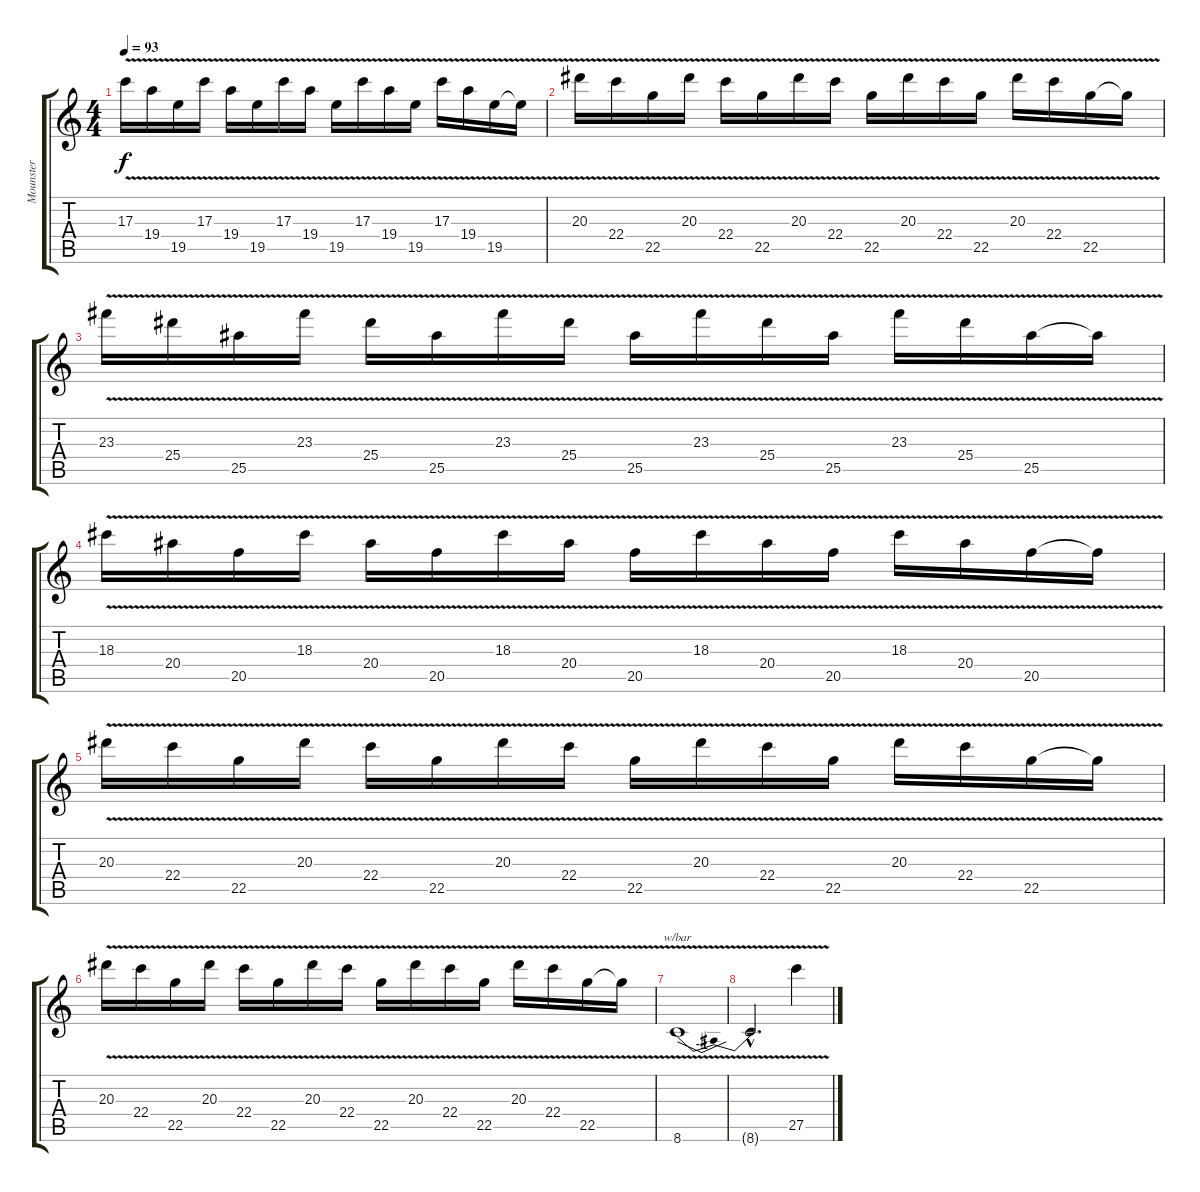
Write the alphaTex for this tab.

\track ("Mounster" "Mounster") {instrument overdrivenguitar}
\staff {score tabs}
\tuning (E4 B3 G3 D3 A2 E2) {hide}
\ts (4 4)
\tempo 93
\clef g2
\ks c
17.3{v}.16{dy f} 19.4{v}.16 19.5{v}.16 17.3{v}.16 19.4{v}.16 19.5{v}.16 17.3{v}.16 19.4{v}.16 19.5{v}.16 17.3{v}.16 19.4{v}.16 19.5{v}.16 17.3{v}.16 19.4{v}.16 19.5{v}.16 19.5{t}.16 |
20.3{v}.16 22.4{v}.16 22.5{v}.16 20.3{v}.16 22.4{v}.16 22.5{v}.16 20.3{v}.16 22.4{v}.16 22.5{v}.16 20.3{v}.16 22.4{v}.16 22.5{v}.16 20.3{v}.16 22.4{v}.16 22.5{v}.16 22.5{t}.16 |
23.3{v}.16 25.4{v}.16 25.5{v}.16 23.3{v}.16 25.4{v}.16 25.5{v}.16 23.3{v}.16 25.4{v}.16 25.5{v}.16 23.3{v}.16 25.4{v}.16 25.5{v}.16 23.3{v}.16 25.4{v}.16 25.5{v}.16 25.5{t}.16 |
18.3{v}.16 20.4{v}.16 20.5{v}.16 18.3{v}.16 20.4{v}.16 20.5{v}.16 18.3{v}.16 20.4{v}.16 20.5{v}.16 18.3{v}.16 20.4{v}.16 20.5{v}.16 18.3{v}.16 20.4{v}.16 20.5{v}.16 20.5{t}.16 |
20.3{v}.16 22.4{v}.16 22.5{v}.16 20.3{v}.16 22.4{v}.16 22.5{v}.16 20.3{v}.16 22.4{v}.16 22.5{v}.16 20.3{v}.16 22.4{v}.16 22.5{v}.16 20.3{v}.16 22.4{v}.16 22.5{v}.16 22.5{t}.16 |
20.3{v}.16 22.4{v}.16 22.5{v}.16 20.3{v}.16 22.4{v}.16 22.5{v}.16 20.3{v}.16 22.4{v}.16 22.5{v}.16 20.3{v}.16 22.4{v}.16 22.5{v}.16 20.3{v}.16 22.4{v}.16 22.5{v}.16 22.5{t}.16 |
8.6{v}.1{tbe (dip default 0 0 30 -4 60 0) volume 12} |
8.6{hac t}.2{d} 27.5{v}.4{volume 16}
